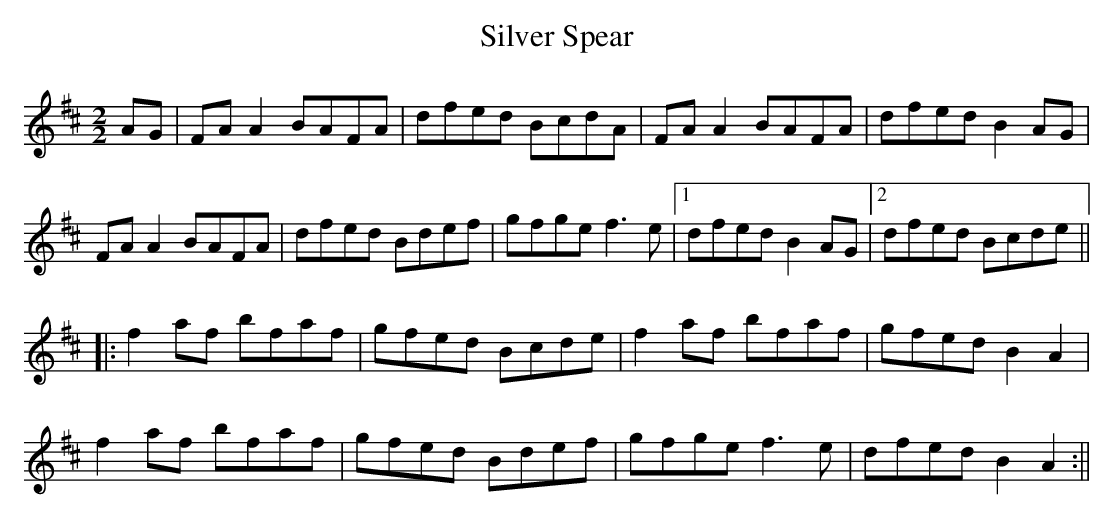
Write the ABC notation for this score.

X:1
T:Silver Spear
M:2/2
L:1/8
K:D
AG|FA "^"A2 BAFA|dfed BcdA|FA "^"A2 BAFA|dfed "^"B2 AG|
FA "^"A2 BAFA|dfed Bdef|gfge f3 e|1dfed "^"B2 AG|2dfed Bcde||:
"^"f2 af bfaf|gfed Bcde|"^"f2 af bfaf|gfed "^"B2 A2|
"^"f2 af bfaf|gfed Bdef|gfge f3 e|dfed B2 A2:||
